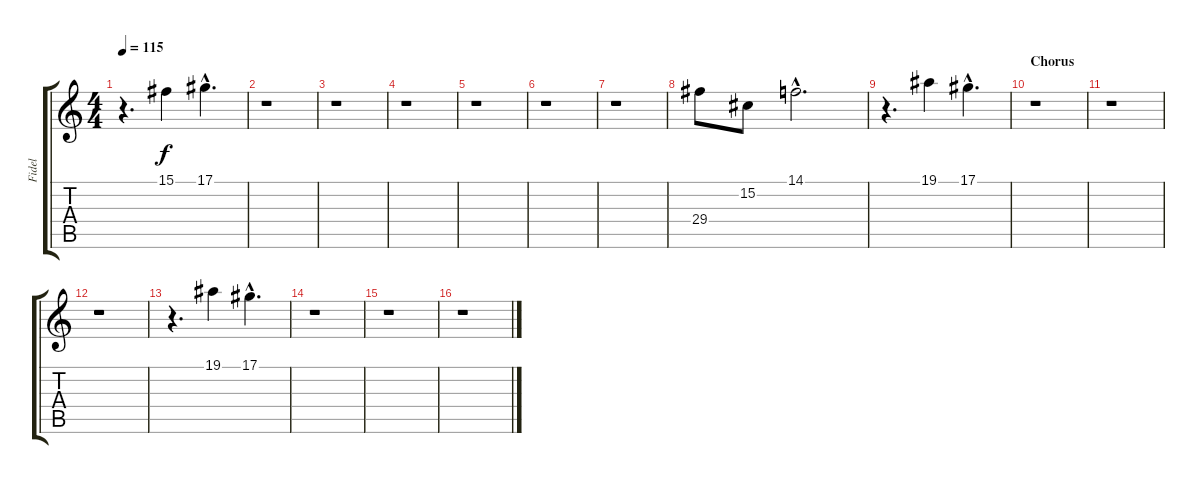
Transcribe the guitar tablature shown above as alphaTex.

\track ("Fidel" "Fidel") {instrument electricpiano2}
\staff {score tabs}
\tuning (Eb4 Bb3 Gb3 Db3 Ab2 Eb2) {hide}
\ts (4 4)
\tempo 115
\clef g2
\ks c
r.4{d dy f} 15.1.4 17.1{hac}.4{d} |
r.1 |
r.1 |
r.1 |
r.1 |
r.1 |
r.1 |
29.4.8 15.2.8 14.1{hac}.2{d} |
r.4{d} 19.1.4 17.1{hac}.4{d} |
\section ("" "Chorus")
r.1 |
r.1 |
r.1 |
r.4{d} 19.1.4 17.1{hac}.4{d} |
r.1 |
r.1 |
r.1
